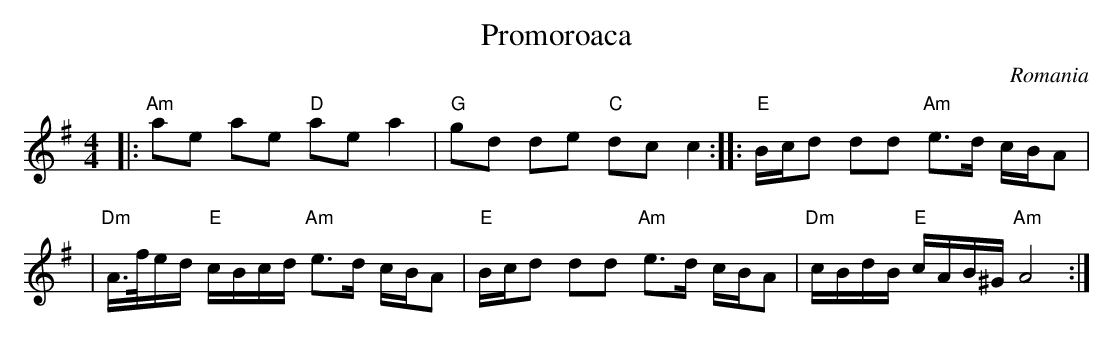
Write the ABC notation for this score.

X:1
T:Promoroaca
C:Romania
M:4/4
K:G
L:1/8
|: "Am"ae ae "D"ae a2 | "G"gd de "C"dc c2 :: "E"B/c/d dd "Am"e>d c/B/A |
| "Dm"A/>f/e/d/ "E"c/B/c/d/ "Am"e>d c/B/A | "E"B/c/d dd "Am"e>d c/B/A | "Dm"c/B/d/B/ "E"c/A/B/^G/ "Am"A4 :|
